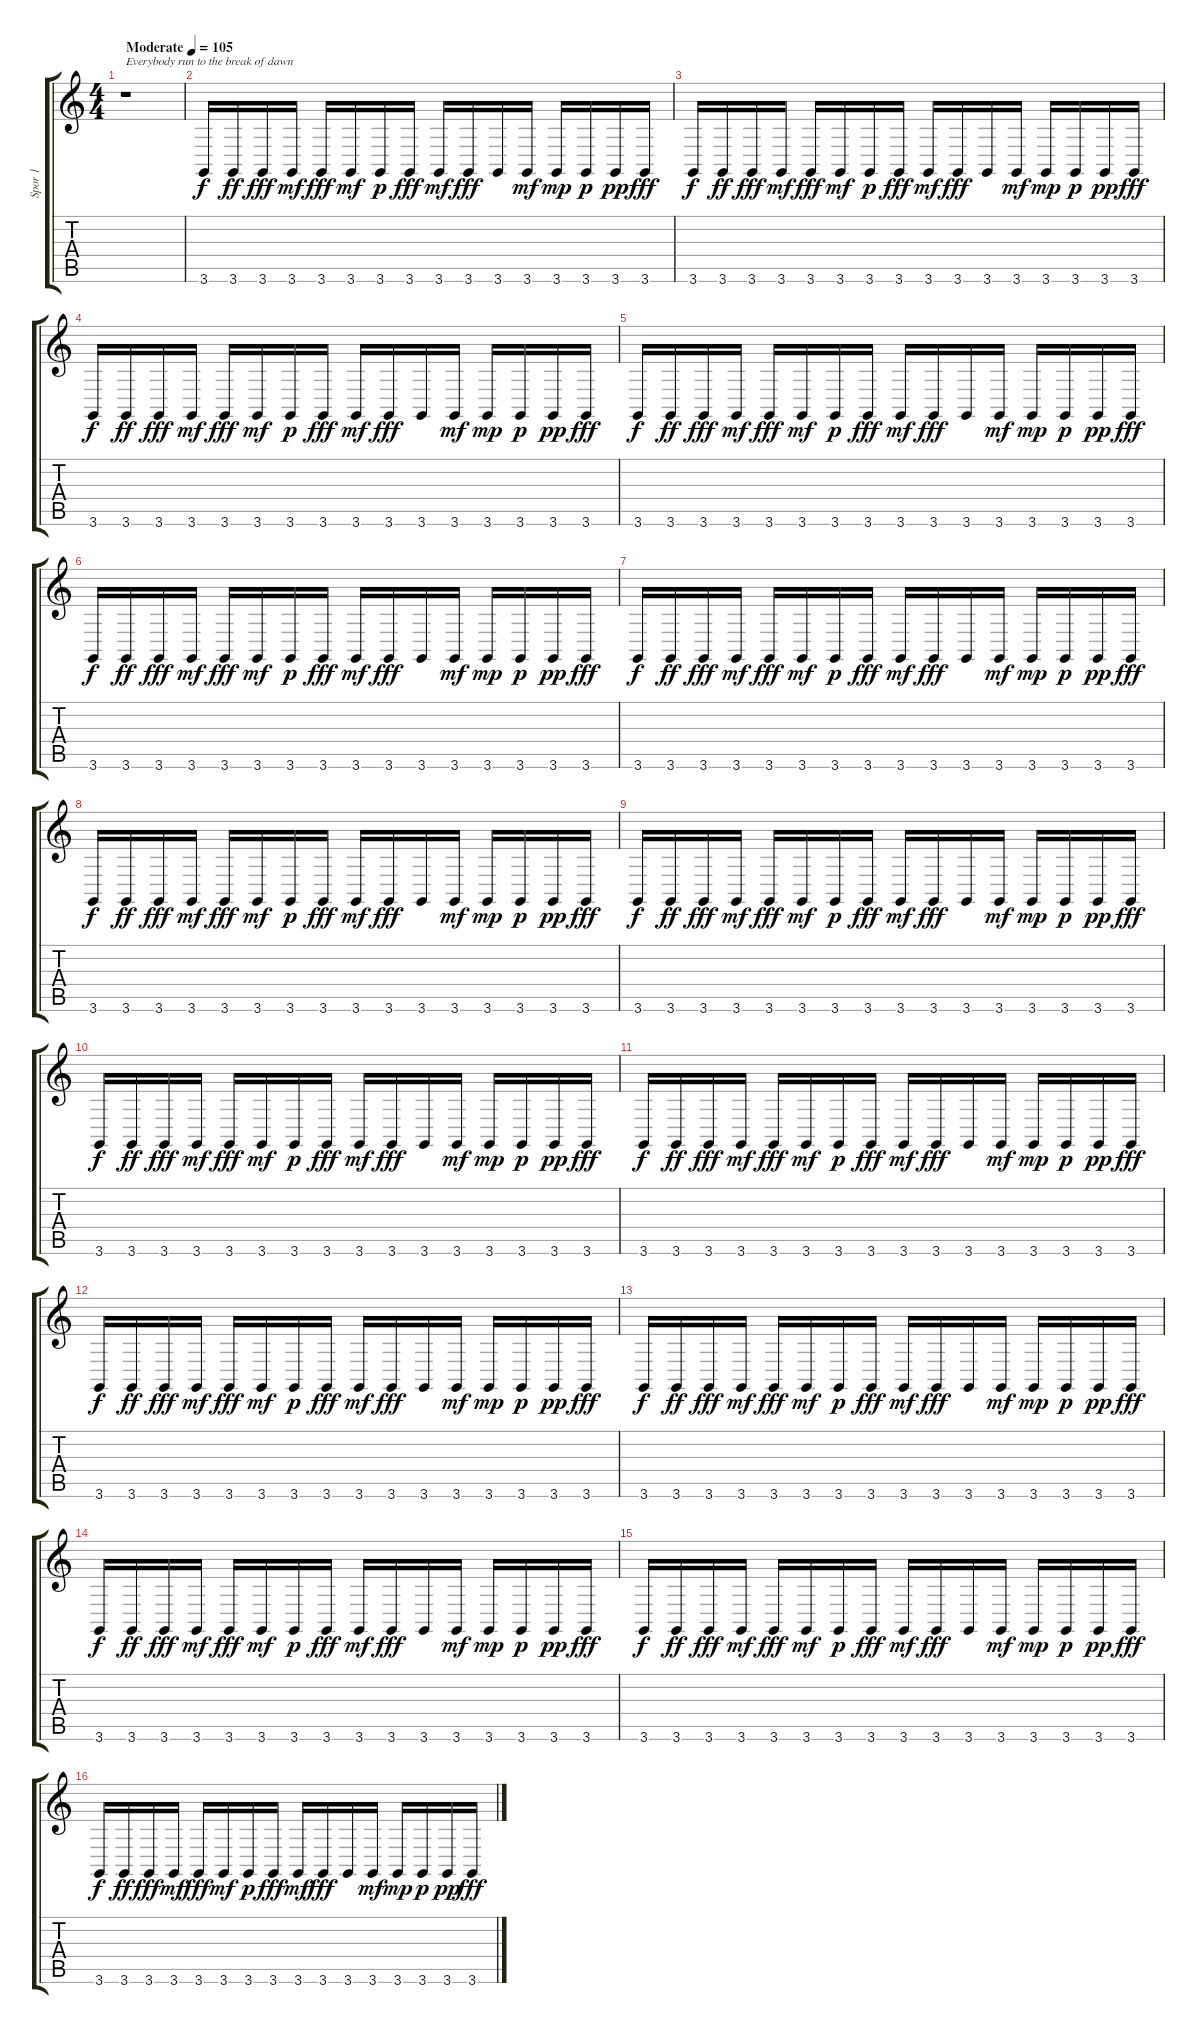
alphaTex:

\track ("Spor 1" "Spor 1") {instrument lead2sawtooth}
\staff {score tabs}
\tuning (E4 B3 G3 D3 A2 E2) {hide}
\ts (4 4)
\tempo (105 "Moderate")
\clef g2
\ks c
r.1{txt "Everybody run to the break of dawn" dy f instrument lead2sawtooth} |
3.6.16 3.6.16{dy ff} 3.6.16{dy fff} 3.6.16{dy mf} 3.6.16{dy fff} 3.6.16{dy mf} 3.6.16{dy p} 3.6.16{dy fff} 3.6.16{dy mf} 3.6.16{dy fff} 3.6.16 3.6.16{dy mf} 3.6.16{dy mp} 3.6.16{dy p} 3.6.16{dy pp} 3.6.16{dy fff} |
3.6.16{dy f} 3.6.16{dy ff} 3.6.16{dy fff} 3.6.16{dy mf} 3.6.16{dy fff} 3.6.16{dy mf} 3.6.16{dy p} 3.6.16{dy fff} 3.6.16{dy mf} 3.6.16{dy fff} 3.6.16 3.6.16{dy mf} 3.6.16{dy mp} 3.6.16{dy p} 3.6.16{dy pp} 3.6.16{dy fff} |
3.6.16{dy f} 3.6.16{dy ff} 3.6.16{dy fff} 3.6.16{dy mf} 3.6.16{dy fff} 3.6.16{dy mf} 3.6.16{dy p} 3.6.16{dy fff} 3.6.16{dy mf} 3.6.16{dy fff} 3.6.16 3.6.16{dy mf} 3.6.16{dy mp} 3.6.16{dy p} 3.6.16{dy pp} 3.6.16{dy fff} |
3.6.16{dy f} 3.6.16{dy ff} 3.6.16{dy fff} 3.6.16{dy mf} 3.6.16{dy fff} 3.6.16{dy mf} 3.6.16{dy p} 3.6.16{dy fff} 3.6.16{dy mf} 3.6.16{dy fff} 3.6.16 3.6.16{dy mf} 3.6.16{dy mp} 3.6.16{dy p} 3.6.16{dy pp} 3.6.16{dy fff} |
3.6.16{dy f} 3.6.16{dy ff} 3.6.16{dy fff} 3.6.16{dy mf} 3.6.16{dy fff} 3.6.16{dy mf} 3.6.16{dy p} 3.6.16{dy fff} 3.6.16{dy mf} 3.6.16{dy fff} 3.6.16 3.6.16{dy mf} 3.6.16{dy mp} 3.6.16{dy p} 3.6.16{dy pp} 3.6.16{dy fff} |
3.6.16{dy f} 3.6.16{dy ff} 3.6.16{dy fff} 3.6.16{dy mf} 3.6.16{dy fff} 3.6.16{dy mf} 3.6.16{dy p} 3.6.16{dy fff} 3.6.16{dy mf} 3.6.16{dy fff} 3.6.16 3.6.16{dy mf} 3.6.16{dy mp} 3.6.16{dy p} 3.6.16{dy pp} 3.6.16{dy fff} |
3.6.16{dy f} 3.6.16{dy ff} 3.6.16{dy fff} 3.6.16{dy mf} 3.6.16{dy fff} 3.6.16{dy mf} 3.6.16{dy p} 3.6.16{dy fff} 3.6.16{dy mf} 3.6.16{dy fff} 3.6.16 3.6.16{dy mf} 3.6.16{dy mp} 3.6.16{dy p} 3.6.16{dy pp} 3.6.16{dy fff} |
3.6.16{dy f} 3.6.16{dy ff} 3.6.16{dy fff} 3.6.16{dy mf} 3.6.16{dy fff} 3.6.16{dy mf} 3.6.16{dy p} 3.6.16{dy fff} 3.6.16{dy mf} 3.6.16{dy fff} 3.6.16 3.6.16{dy mf} 3.6.16{dy mp} 3.6.16{dy p} 3.6.16{dy pp} 3.6.16{dy fff} |
3.6.16{dy f} 3.6.16{dy ff} 3.6.16{dy fff} 3.6.16{dy mf} 3.6.16{dy fff} 3.6.16{dy mf} 3.6.16{dy p} 3.6.16{dy fff} 3.6.16{dy mf} 3.6.16{dy fff} 3.6.16 3.6.16{dy mf} 3.6.16{dy mp} 3.6.16{dy p} 3.6.16{dy pp} 3.6.16{dy fff} |
3.6.16{dy f} 3.6.16{dy ff} 3.6.16{dy fff} 3.6.16{dy mf} 3.6.16{dy fff} 3.6.16{dy mf} 3.6.16{dy p} 3.6.16{dy fff} 3.6.16{dy mf} 3.6.16{dy fff} 3.6.16 3.6.16{dy mf} 3.6.16{dy mp} 3.6.16{dy p} 3.6.16{dy pp} 3.6.16{dy fff} |
3.6.16{dy f} 3.6.16{dy ff} 3.6.16{dy fff} 3.6.16{dy mf} 3.6.16{dy fff} 3.6.16{dy mf} 3.6.16{dy p} 3.6.16{dy fff} 3.6.16{dy mf} 3.6.16{dy fff} 3.6.16 3.6.16{dy mf} 3.6.16{dy mp} 3.6.16{dy p} 3.6.16{dy pp} 3.6.16{dy fff} |
3.6.16{dy f} 3.6.16{dy ff} 3.6.16{dy fff} 3.6.16{dy mf} 3.6.16{dy fff} 3.6.16{dy mf} 3.6.16{dy p} 3.6.16{dy fff} 3.6.16{dy mf} 3.6.16{dy fff} 3.6.16 3.6.16{dy mf} 3.6.16{dy mp} 3.6.16{dy p} 3.6.16{dy pp} 3.6.16{dy fff} |
3.6.16{dy f} 3.6.16{dy ff} 3.6.16{dy fff} 3.6.16{dy mf} 3.6.16{dy fff} 3.6.16{dy mf} 3.6.16{dy p} 3.6.16{dy fff} 3.6.16{dy mf} 3.6.16{dy fff} 3.6.16 3.6.16{dy mf} 3.6.16{dy mp} 3.6.16{dy p} 3.6.16{dy pp} 3.6.16{dy fff} |
3.6.16{dy f} 3.6.16{dy ff} 3.6.16{dy fff} 3.6.16{dy mf} 3.6.16{dy fff} 3.6.16{dy mf} 3.6.16{dy p} 3.6.16{dy fff} 3.6.16{dy mf} 3.6.16{dy fff} 3.6.16 3.6.16{dy mf} 3.6.16{dy mp} 3.6.16{dy p} 3.6.16{dy pp} 3.6.16{dy fff} |
3.6.16{dy f} 3.6.16{dy ff} 3.6.16{dy fff} 3.6.16{dy mf} 3.6.16{dy fff} 3.6.16{dy mf} 3.6.16{dy p} 3.6.16{dy fff} 3.6.16{dy mf} 3.6.16{dy fff} 3.6.16 3.6.16{dy mf} 3.6.16{dy mp} 3.6.16{dy p} 3.6.16{dy pp} 3.6.16{dy fff}
